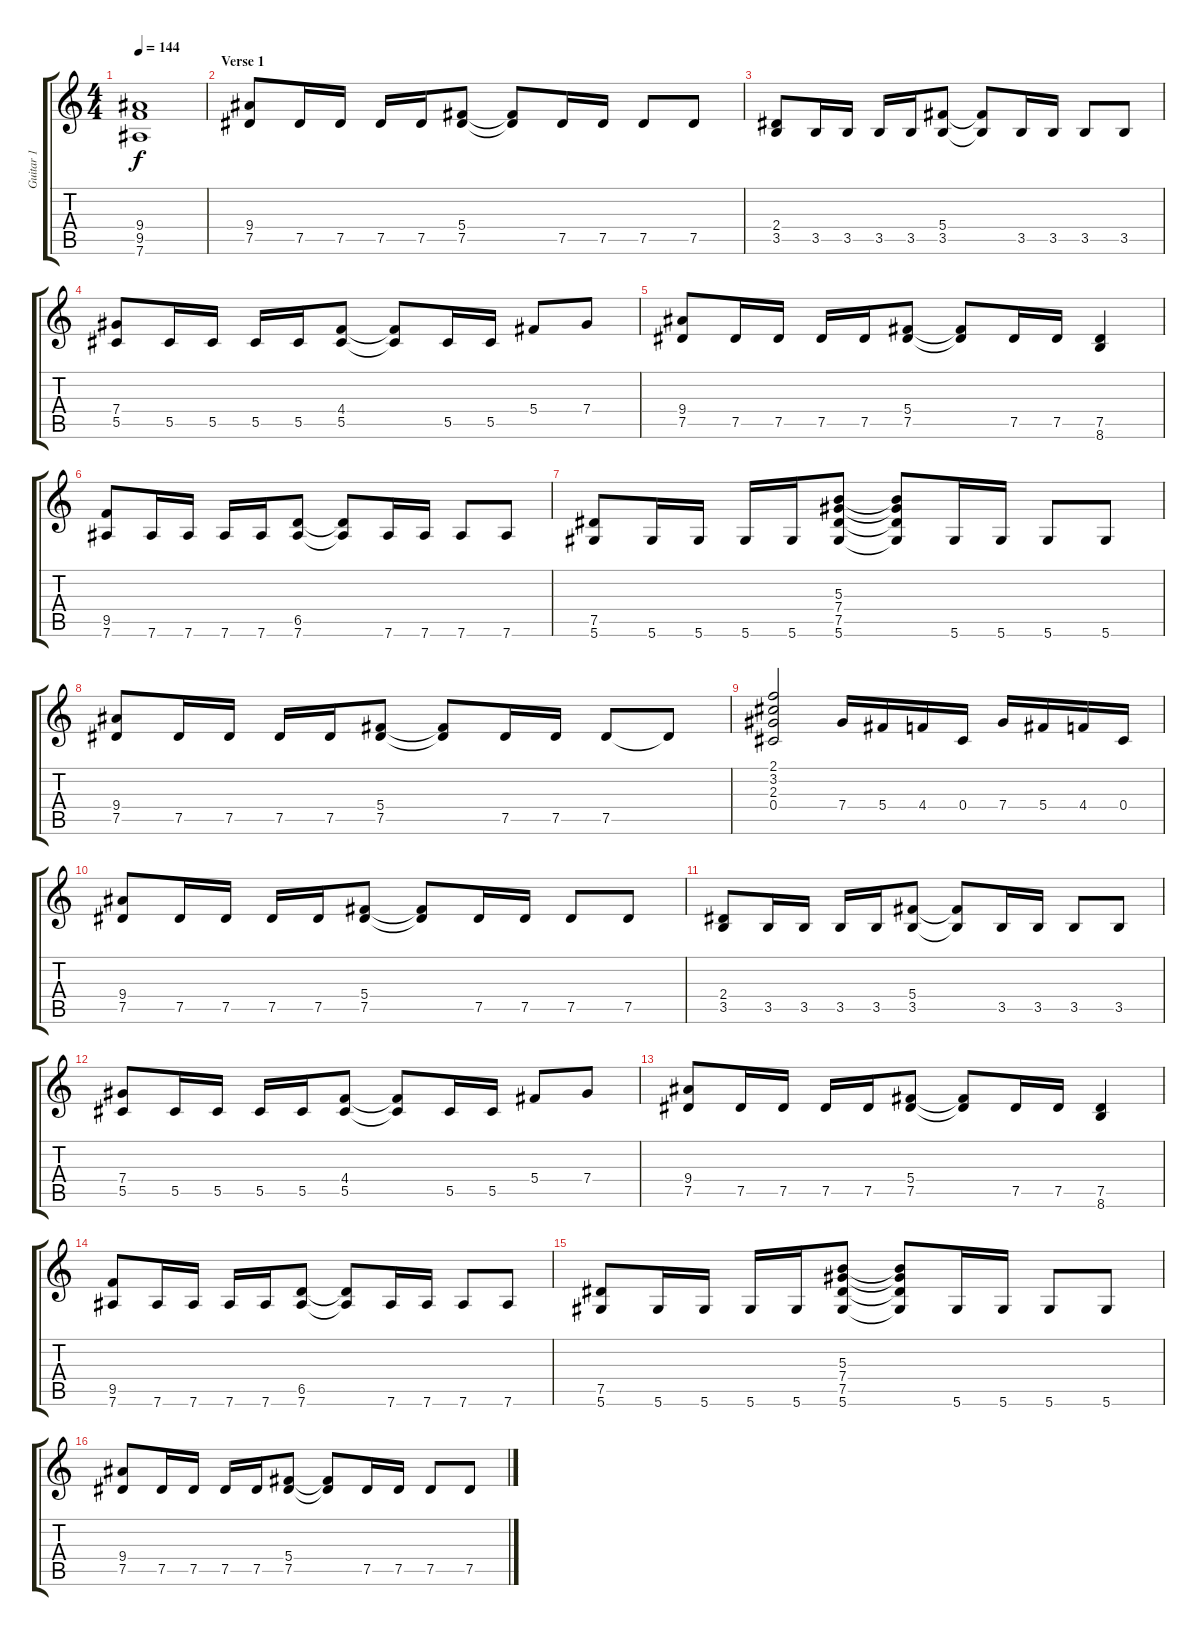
\track ("Guitar 1" "Guitar 1") {instrument distortionguitar}
\staff {score tabs}
\tuning (Eb4 Bb3 Gb3 Db3 Ab2 Eb2) {hide}
\ts (4 4)
\tempo 144
\clef g2
\ks c
(9.4 9.5 7.6).1{dy f} |
\section ("" "Verse 1")
(9.4 7.5).8 7.5.16 7.5.16 7.5.16 7.5.16 (5.4 7.5).8 (5.4{t} 7.5{t}).8 7.5.16 7.5.16 7.5.8 7.5.8 |
(2.4 3.5).8 3.5.16 3.5.16 3.5.16 3.5.16 (5.4 3.5).8 (5.4{t} 3.5{t}).8 3.5.16 3.5.16 3.5.8 3.5.8 |
(7.4 5.5).8 5.5.16 5.5.16 5.5.16 5.5.16 (4.4 5.5).8 (4.4{t} 5.5{t}).8 5.5.16 5.5.16 5.4.8 7.4.8 |
(9.4 7.5).8 7.5.16 7.5.16 7.5.16 7.5.16 (5.4 7.5).8 (5.4{t} 7.5{t}).8 7.5.16 7.5.16 (7.5 8.6).4 |
(9.5 7.6).8 7.6.16 7.6.16 7.6.16 7.6.16 (6.5 7.6).8 (6.5{t} 7.6{t}).8 7.6.16 7.6.16 7.6.8 7.6.8 |
(7.5 5.6).8 5.6.16 5.6.16 5.6.16 5.6.16 (5.3 7.4 7.5 5.6).8 (5.3{t} 7.4{t} 7.5{t} 5.6{t}).8 5.6.16 5.6.16 5.6.8 5.6.8 |
(9.4 7.5).8 7.5.16 7.5.16 7.5.16 7.5.16 (5.4 7.5).8 (5.4{t} 7.5{t}).8 7.5.16 7.5.16 7.5.8 7.5{t}.8 |
(2.1 3.2 2.3 0.4).2 7.4.16 5.4.16 4.4.16 0.4.16 7.4.16 5.4.16 4.4.16 0.4.16 |
(9.4 7.5).8 7.5.16 7.5.16 7.5.16 7.5.16 (5.4 7.5).8 (5.4{t} 7.5{t}).8 7.5.16 7.5.16 7.5.8 7.5.8 |
(2.4 3.5).8 3.5.16 3.5.16 3.5.16 3.5.16 (5.4 3.5).8 (5.4{t} 3.5{t}).8 3.5.16 3.5.16 3.5.8 3.5.8 |
(7.4 5.5).8 5.5.16 5.5.16 5.5.16 5.5.16 (4.4 5.5).8 (4.4{t} 5.5{t}).8 5.5.16 5.5.16 5.4.8 7.4.8 |
(9.4 7.5).8 7.5.16 7.5.16 7.5.16 7.5.16 (5.4 7.5).8 (5.4{t} 7.5{t}).8 7.5.16 7.5.16 (7.5 8.6).4 |
(9.5 7.6).8 7.6.16 7.6.16 7.6.16 7.6.16 (6.5 7.6).8 (6.5{t} 7.6{t}).8 7.6.16 7.6.16 7.6.8 7.6.8 |
(7.5 5.6).8 5.6.16 5.6.16 5.6.16 5.6.16 (5.3 7.4 7.5 5.6).8 (5.3{t} 7.4{t} 7.5{t} 5.6{t}).8 5.6.16 5.6.16 5.6.8 5.6.8 |
(9.4 7.5).8 7.5.16 7.5.16 7.5.16 7.5.16 (5.4 7.5).8 (5.4{t} 7.5{t}).8 7.5.16 7.5.16 7.5.8 7.5.8
